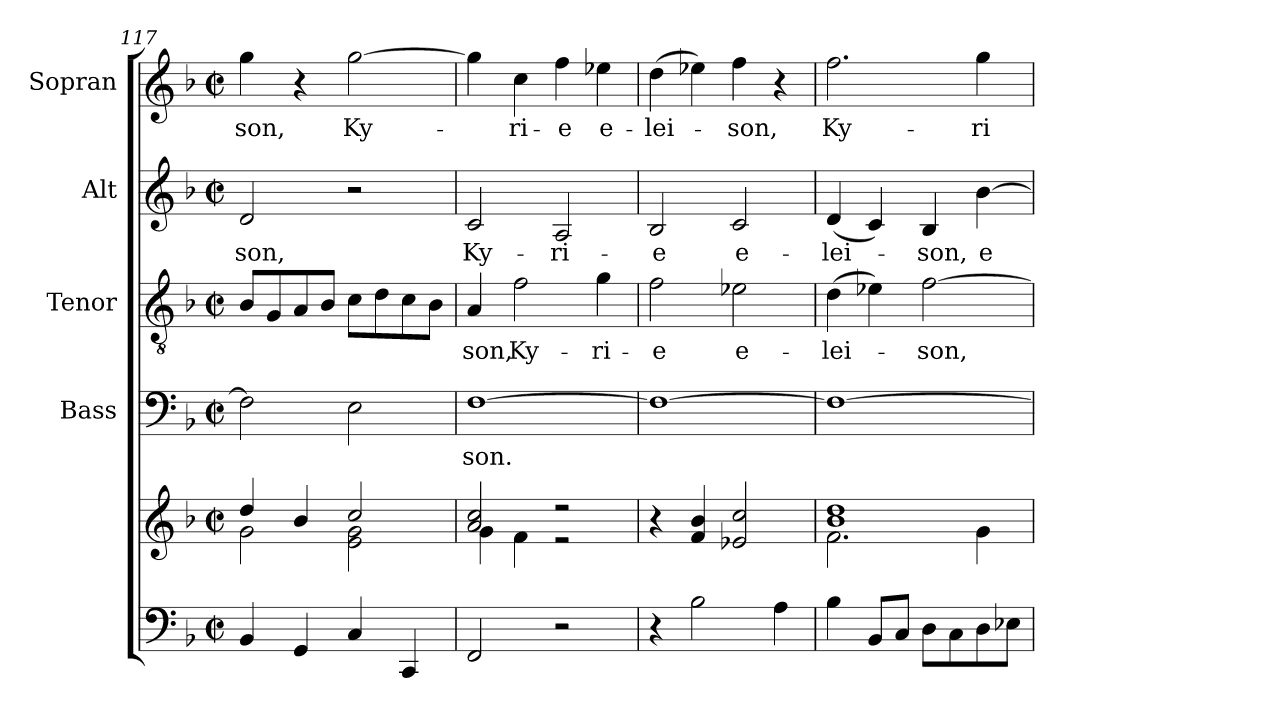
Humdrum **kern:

**kern	**kern	**kern	**text	**kern	**text	**kern	**text	**kern	**text
*part5	*part5	*part4	*part4	*part3	*part3	*part2	*part2	*part1	*part1
*staff6	*staff5	*staff4	*staff4	*staff3	*staff3	*staff2	*staff2	*staff1	*staff1
*	*	*I"Bass	*	*I"Tenor	*	*I"Alt	*	*I"Sopran	*
*	*	*I'B.	*	*I'T.	*	*I'A.	*	*I'S.	*
*clefF4	*clefG2	*clefF4	*	*clefGv2	*	*clefG2	*	*clefG2	*
*k[b-]	*k[b-]	*k[b-]	*	*k[b-]	*	*k[b-]	*	*k[b-]	*
*F:	*F:	*F:	*	*F:	*	*F:	*	*F:	*
*M2/2	*M2/2	*M2/2	*	*M2/2	*	*M2/2	*	*M2/2	*
*met(c|)	*met(c|)	*met(c|)	*	*met(c|)	*	*met(c|)	*	*met(c|)	*
=117	=117	=117	=117	=117	=117	=117	=117	=117	=117
*	*^	*	*	*	*	*	*	*	*
!	!	!	!	!	!	!	!	!LO:LY:b	!	!LO:LY:b
4BB-/	4dd/	2g\	2F\]	.	8B-/L	.	2d/	-son,	4gg\	-son,
.	.	.	.	.	8G/	.	.	.	.	.
4GG/	4b-/	.	.	.	8A/	.	.	.	4r	.
.	.	.	.	.	8B-/J	.	.	.	.	.
!	!	!	!	!	!	!	!	!	!	!LO:LY:b
4C/	2cc/	2e\ 2g\	2E\	.	8c\L	.	2r	.	[2gg\	Ky-
.	.	.	.	.	8d\	.	.	.	.	.
4CC/	.	.	.	.	8c\	.	.	.	.	.
.	.	.	.	.	8B-\J	.	.	.	.	.
=118	=118	=118	=118	=118	=118	=118	=118	=118	=118	=118
!	!	!	!	!LO:LY:b	!	!LO:LY:b	!	!LO:LY:b	!	!
2FF/	2a/ 2cc/	4g\	[1F	-son.	4A/	-son,	2c/	Ky-	4gg\]	.
!	!	!	!	!	!	!LO:LY:b	!	!	!	!LO:LY:b
.	.	4f\	.	.	2f\	Ky-	.	.	4cc\	-ri-
!	!	!	!	!	!	!	!	!LO:LY:b	!	!LO:LY:b
2r	2r	2r	.	.	.	.	2A/	-ri-	4ff\	-e
!	!	!	!	!	!	!LO:LY:b	!	!	!	!LO:LY:b
.	.	.	.	.	4g\	-ri-	.	.	4ee-X\	e-
*	*v	*v	*	*	*	*	*	*	*	*
=119	=119	=119	=119	=119	=119	=119	=119	=119	=119
!	!	!	!	!	!LO:LY:b	!	!LO:LY:b	!	!LO:LY:b
4r	4r	1F_	.	2f\	-e	2B-/	-e	(>4dd\	-lei-
2B-\	4f/ 4b-/	.	.	.	.	.	.	4ee-X\)	.
!	!	!	!	!	!LO:LY:b	!	!LO:LY:b	!	!LO:LY:b
.	2e-X/ 2cc/	.	.	2e-X\	e-	2c/	e-	4ff\	-son,
4A\	.	.	.	.	.	.	.	4r	.
!!LO:LB:g=z
=120	=120	=120	=120	=120	=120	=120	=120	=120	=120
*	*^	*	*	*	*	*	*	*	*
!	!	!	!	!	!	!LO:LY:b	!	!LO:LY:b	!	!LO:LY:b
4B-\	1b- 1dd	2.f\	1F_	.	(>4d\	-lei-	(<4d/	-lei-	2.ff\	Ky-
8BB-/L	.	.	.	.	4e-X\)	.	4c/)	.	.	.
8C/J	.	.	.	.	.	.	.	.	.	.
!	!	!	!	!	!	!LO:LY:b	!	!LO:LY:b	!	!
8D\L	.	.	.	.	[2f\	-son,	4B-/	-son,	.	.
8C\	.	.	.	.	.	.	.	.	.	.
!	!	!	!	!	!	!	!	!LO:LY:b	!	!LO:LY:b
8D\	.	4g\	.	.	.	.	[4b-\	e-	4gg\	-ri-
8E-X\J	.	.	.	.	.	.	.	.	.	.
*	*v	*v	*	*	*	*	*	*	*	*
=	=	=	=	=	=	=	=	=	=
*-	*-	*-	*-	*-	*-	*-	*-	*-	*-
